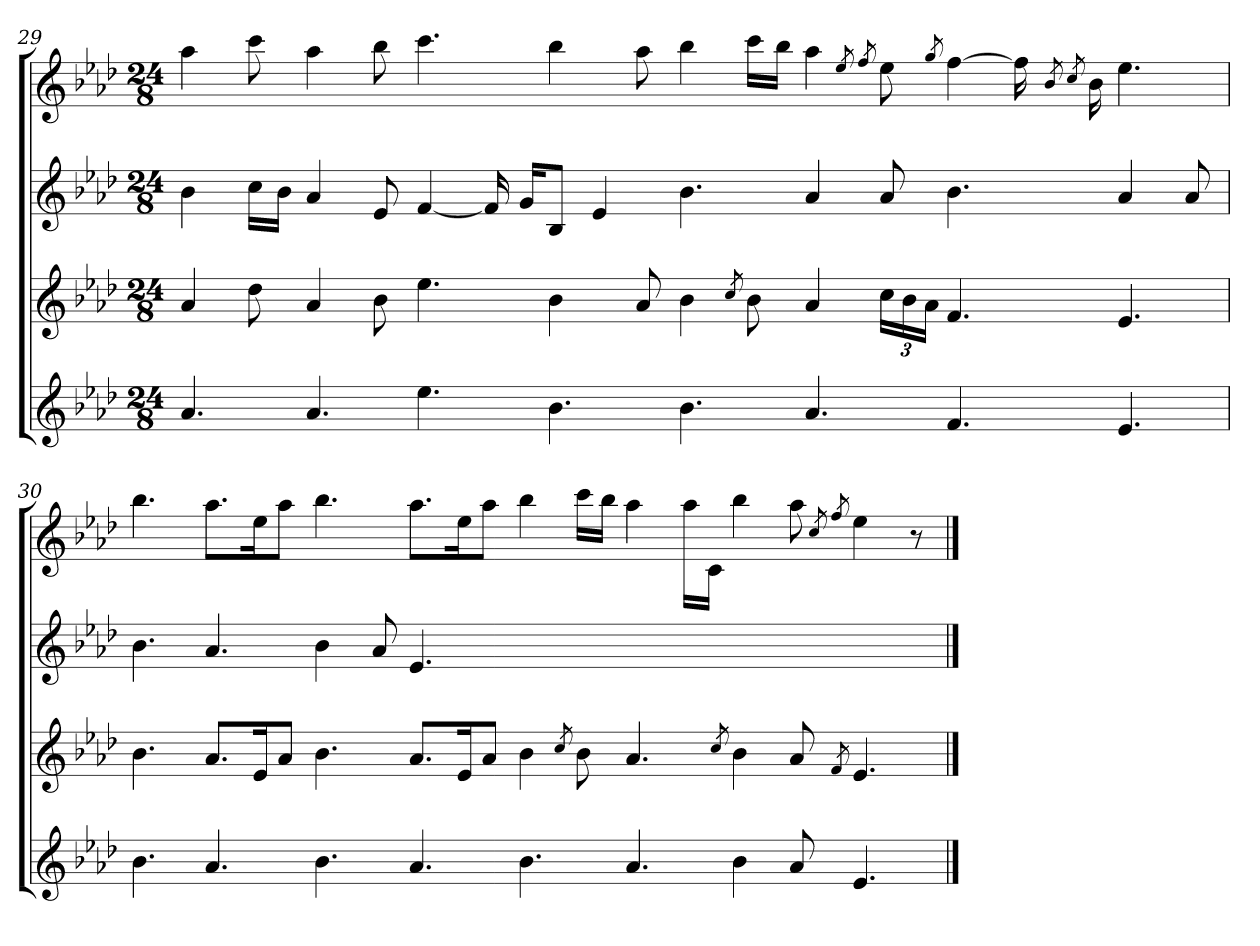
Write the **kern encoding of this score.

**kern	**kern	**kern	**kern
*part4	*part3	*part2	*part1
*staff4	*staff3	*staff2	*staff1
*clefG2	*clefG2	*clefG2	*clefG2
*k[b-e-a-d-]	*k[b-e-a-d-]	*k[b-e-a-d-]	*k[b-e-a-d-]
*M24/8	*M24/8	*M24/8	*M24/8
=29	=29	=29	=29
4.a-	4a-	4b-	4aa-
.	8dd-	16cc\LL	8ccc
.	.	16b-\JJ	.
4.a-	4a-	4a-	4aa-
.	8b-	8e-	8bb-
4.ee-	4.ee-	[4f	4.ccc
.	.	16f]	.
.	.	16g/KL	.
4.b-	4b-	8B-/J	4bb-
.	.	4e-	.
.	8a-	.	8aa-
4.b-	4b-	4.b-	4bb-
.	8qcc	.	.
.	8b-	.	16ccc\LL
.	.	.	16bb-\JJ
4.a-	4a-	4a-	4aa-
.	.	.	8qee-
.	.	.	8qff
.	24cc\LL	8a-	8ee-
.	24b-\	.	.
.	24a-\JJ	.	.
.	.	.	8qgg
4.f	4.f	4.b-	[4ff
.	.	.	16ff]
.	.	.	8qb-
.	.	.	8qcc
.	.	.	16b-
4.e-	4.e-	4a-	4.ee-
.	.	8a-	.
=30	=30	=30	=30
4.b-	4.b-	4.b-	4.bb-
4.a-	8.a-/L	4.a-	8.aa-\L
.	16e-/K	.	16ee-\K
.	8a-/J	.	8aa-\J
4.b-	4.b-	4b-	4.bb-
.	.	8a-	.
4.a-	8.a-/L	4.e-	8.aa-\L
.	16e-/K	.	16ee-\K
.	8a-/J	.	8aa-\J
4.b-	4b-	1.ryy	4bb-
.	8qcc	.	.
.	8b-	.	16ccc\LL
.	.	.	16bb-\JJ
4.a-	4.a-	.	4aa-
.	.	.	16aa-\LL
.	.	.	16c\JJ
.	8qcc	.	.
4b-	4b-	.	4bb-
8a-	8a-	.	8aa-
.	.	.	8qcc
.	8qf	.	8qff
4.e-	4.e-	.	4ee-
.	.	.	8r
==	==	==	==
*-	*-	*-	*-
